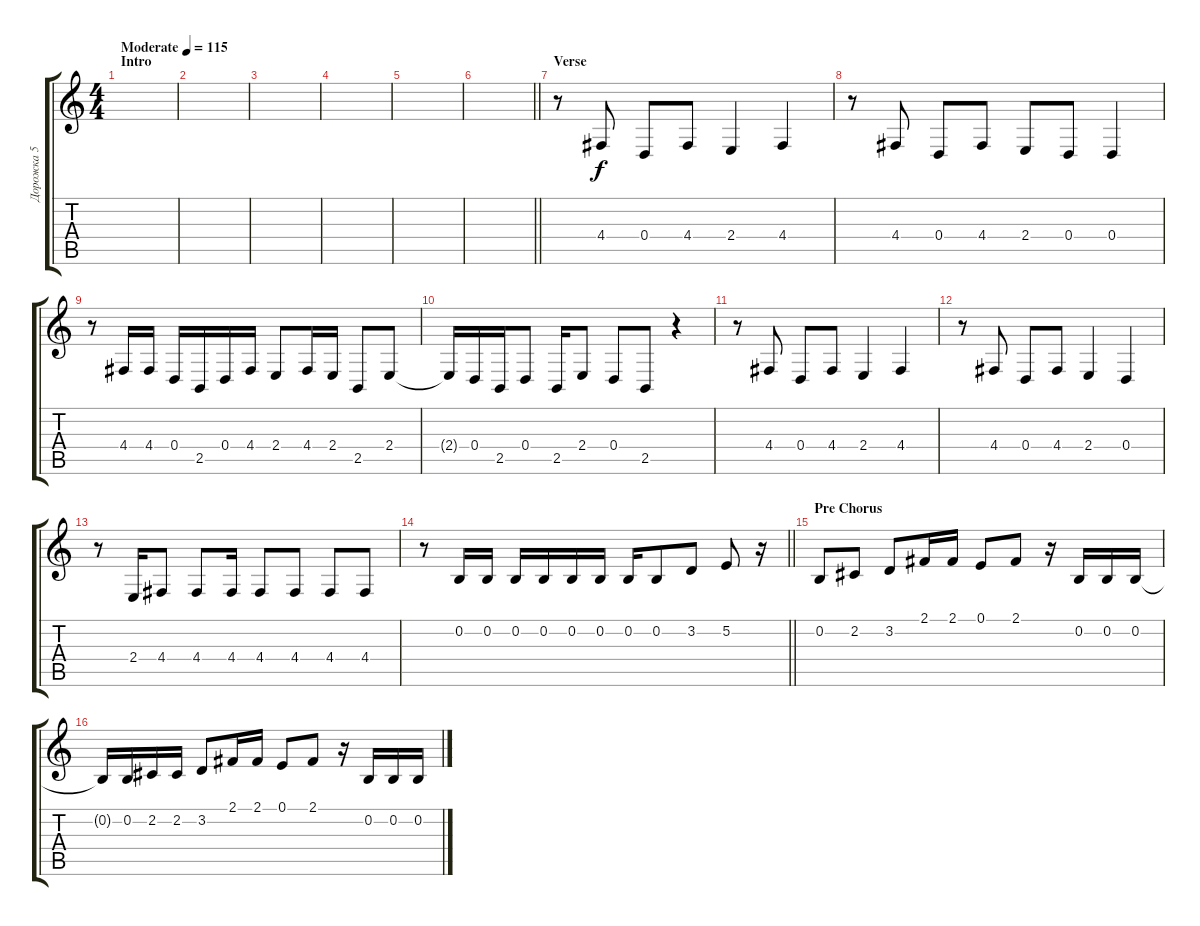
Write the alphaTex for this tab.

\track ("Дорожка 5" "Дорожка 5") {instrument altosax}
\staff {score tabs}
\tuning (E4 B3 G3 D3 A2 E2) {hide}
\ts (4 4)
\section ("" "Intro")
\tempo (115 "Moderate")
\clef g2
\ks c
|
|
|
|
|
\barLineRight lightlight
|
\section ("" "Verse")
r.8 4.4.8 0.4.8 4.4.8 2.4.4 4.4.4 |
r.8 4.4.8 0.4.8 4.4.8 2.4.8 0.4.8 0.4.4 |
r.8 4.4.16 4.4.16 0.4.16 2.5.16 0.4.16 4.4.16 2.4.8 4.4.16 2.4.16 2.5.8 2.4.8 |
2.4{t}.16 0.4.16 2.5.16 0.4.8 2.5.16 2.4.8 0.4.8 2.5.8 r.4 |
r.8 4.4.8 0.4.8 4.4.8 2.4.4 4.4.4 |
r.8 4.4.8 0.4.8 4.4.8 2.4.4 0.4.4 |
r.8 2.4.16 4.4.8 4.4.8 4.4.16 4.4.8 4.4.8 4.4.8 4.4.8 |
\barLineRight lightlight
r.8 0.2.16 0.2.16 0.2.16 0.2.16 0.2.16 0.2.16 0.2.16 0.2.8 3.2.8 5.2.8 r.16 |
\section ("" "Pre Chorus")
0.2.8 2.2.8 3.2.8 2.1.16 2.1.16 0.1.8 2.1.8 r.16 0.2.16 0.2.16 0.2.16 |
0.2{t}.16 0.2.16 2.2.16 2.2.16 3.2.8 2.1.16 2.1.16 0.1.8 2.1.8 r.16 0.2.16 0.2.16 0.2.16
